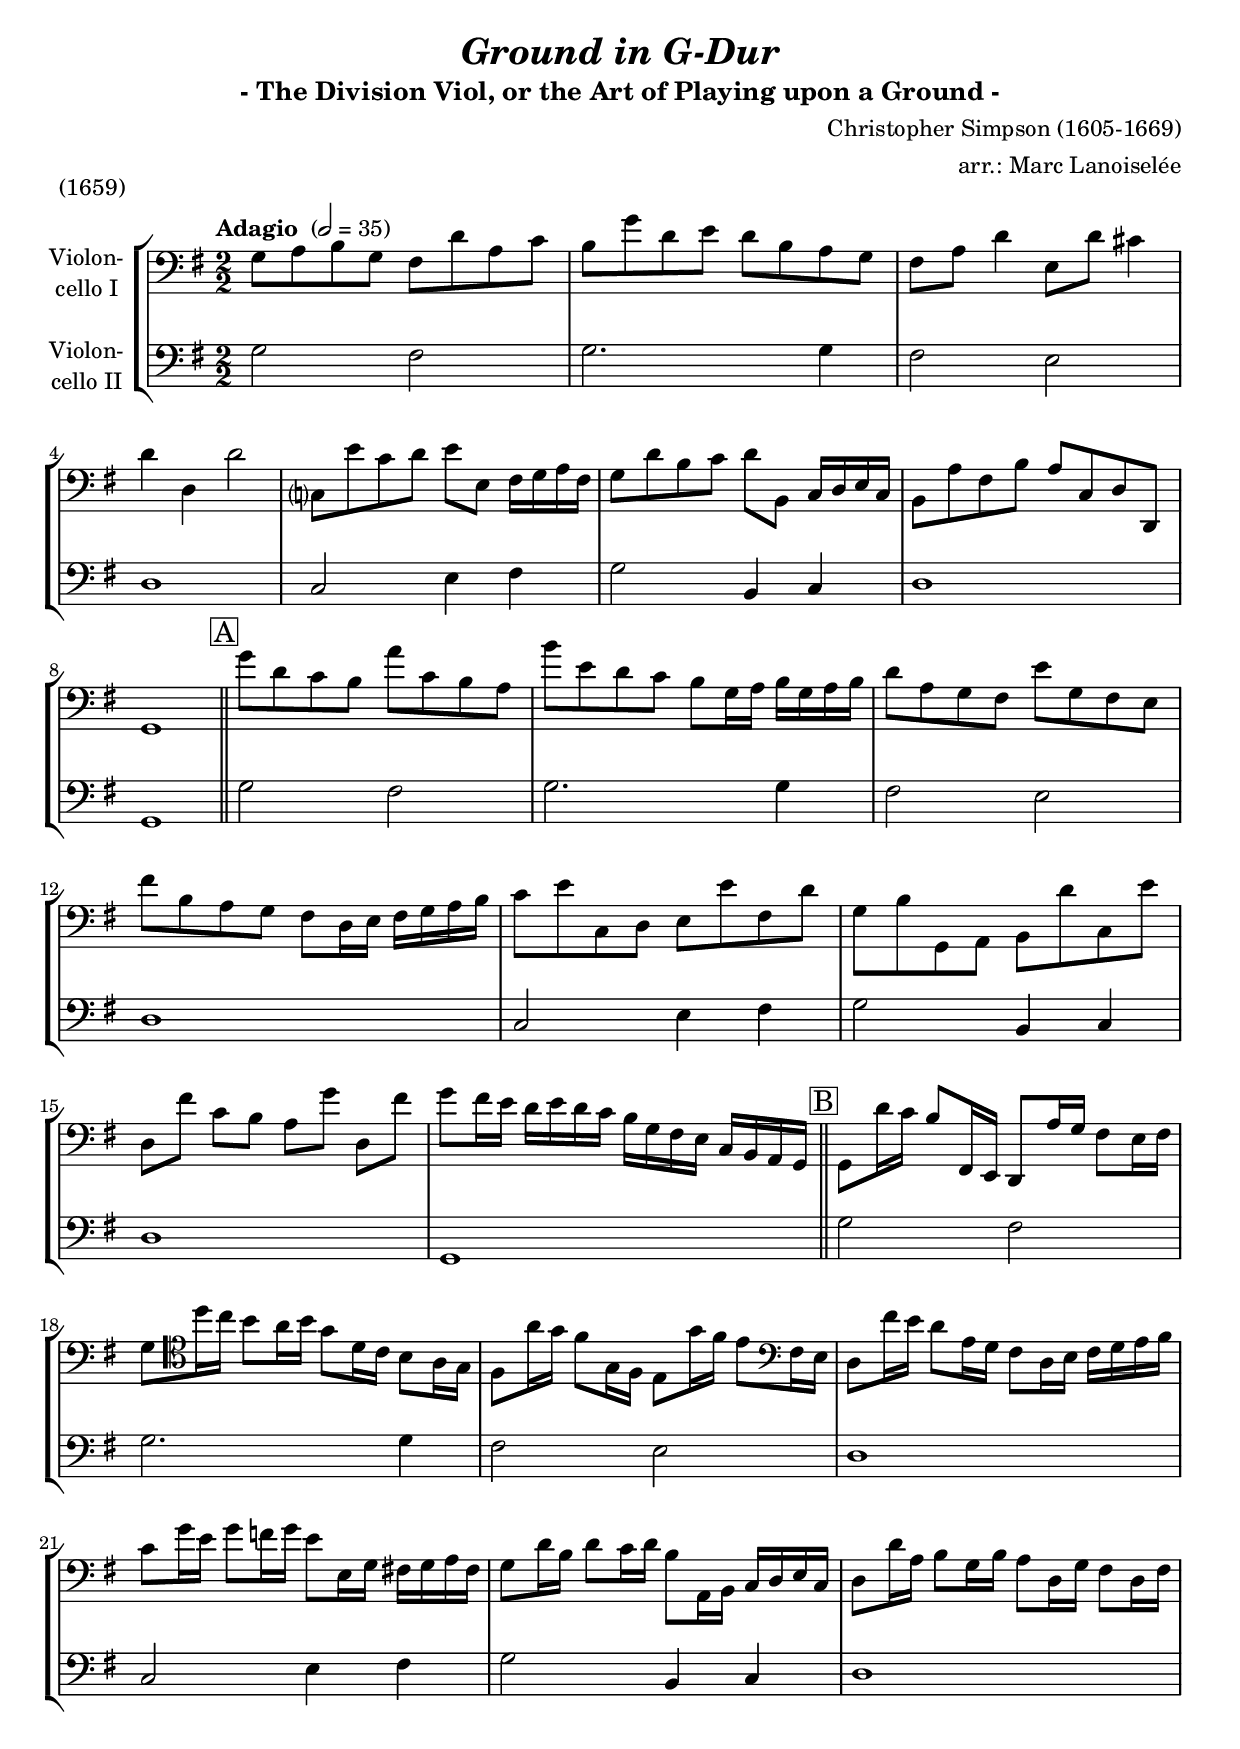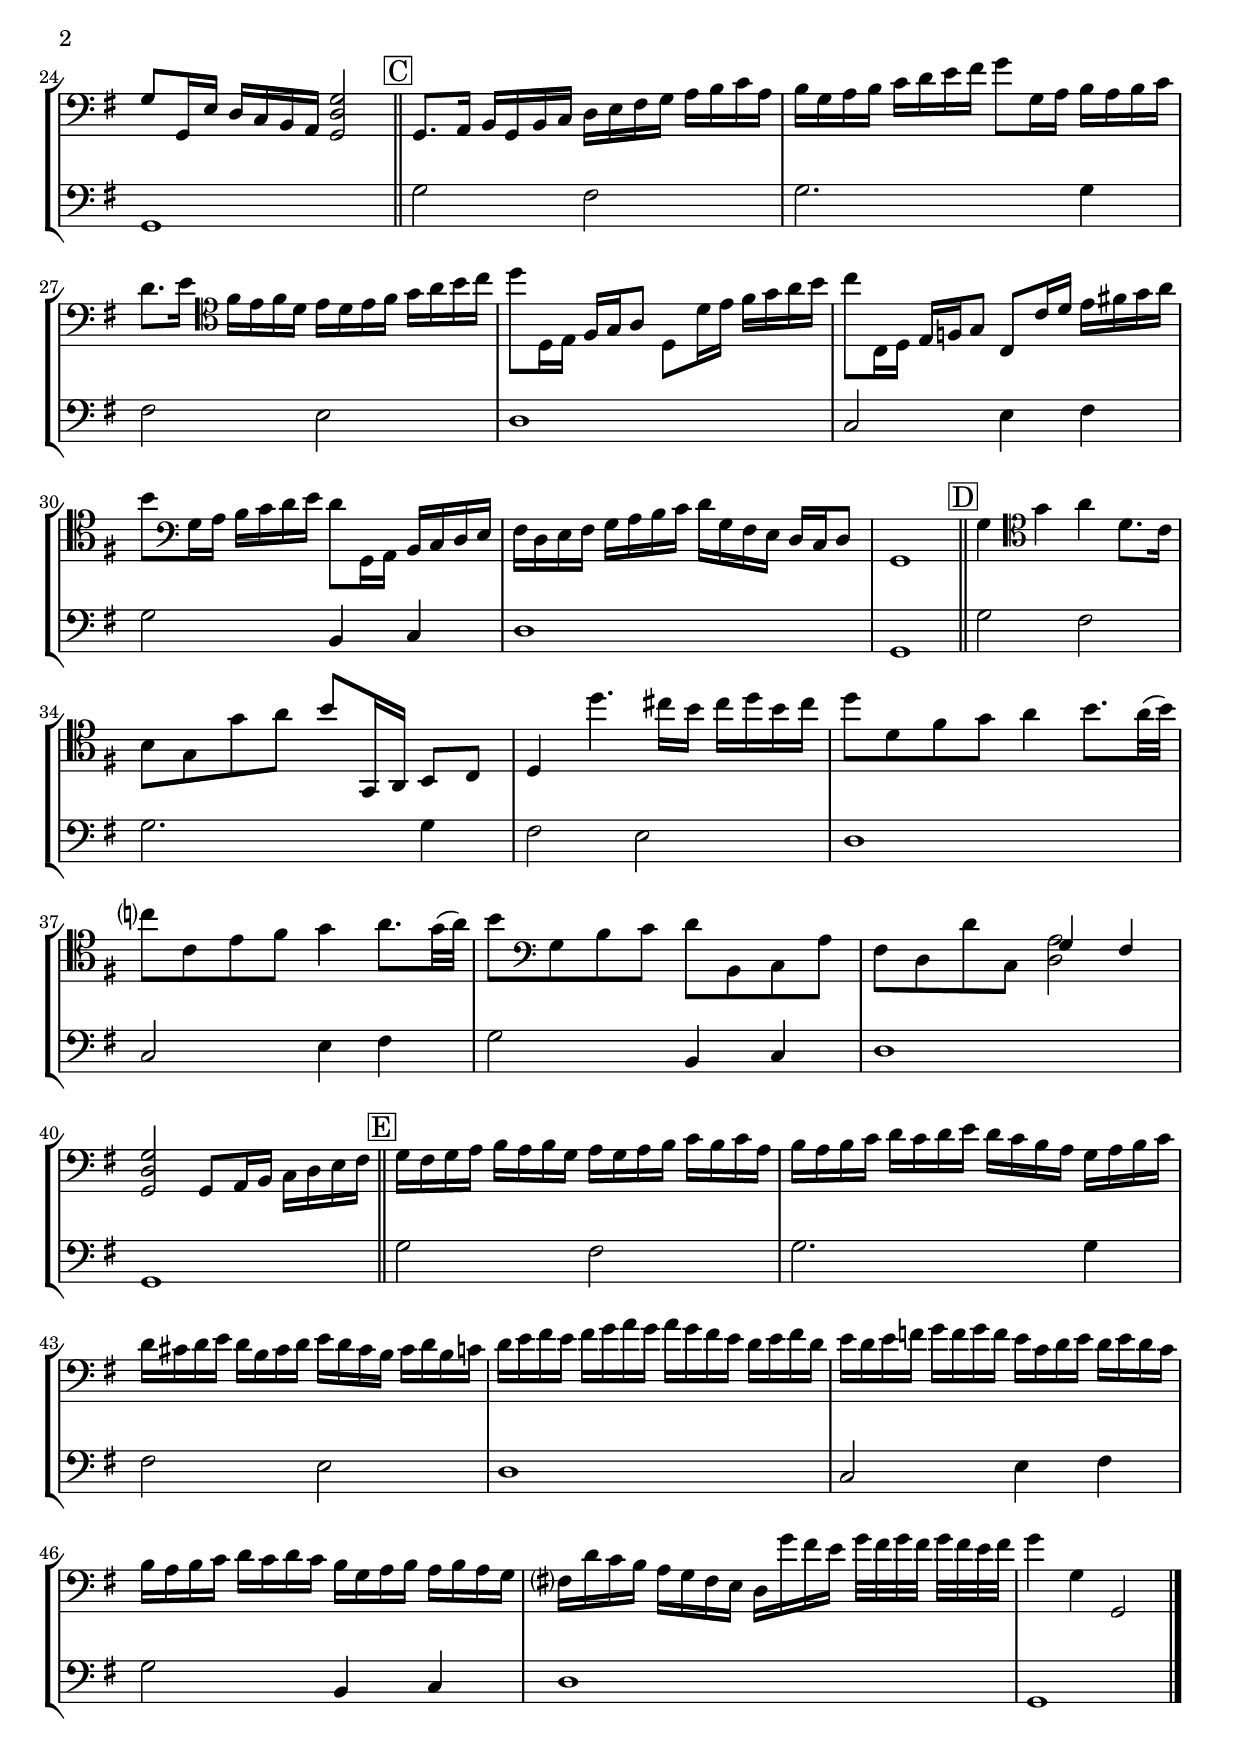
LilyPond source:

\version "2.18.2"
\include "deutsch.ly"

#(set-global-staff-size 20)

\header {
  title     = \markup \bold \italic "Ground in G-Dur"
  subtitle  = "- The Division Viol, or the Art of Playing upon a Ground -"
  composer  = "Christopher Simpson (1605-1669)"
  arranger  = "arr.: Marc Lanoiselée"
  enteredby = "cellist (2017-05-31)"
  piece     = "(1659)"
}

voiceconsts = {
  \key g \major
  \time 2/2
  \clef "bass"
  \numericTimeSignature
  \compressFullBarRests
  % Set default beaming for all staves
  \set Timing.beamExceptions = #'()
  \set Timing.baseMoment     = #(ly:make-moment 1 4)
  \set Timing.beatStructure  = #'(1 1 1 1)
  \tempo "Adagio " 2=35
}

mikl = "clarinet"
mist = "cello"
%mist = "string ensemble 1"
miba = "bassoon"
%miba = "harpsichord"
milo = "drawbar organ"

boxa = { \bar "||" \mark \markup \box "A" }
boxb = { \bar "||" \mark \markup \box "B" }
boxc = { \bar "||" \mark \markup \box "C" }
boxd = { \bar "||" \mark \markup \box "D" }
boxe = { \bar "||" \mark \markup \box "E" }

va = \relative c' {
  \voiceconsts

  g8[ a h g] fis[ d' a c]
  h[ g' d e] d[ h a g]

  fis a d4 e,8 d' cis4
  d d, d'2
  c,?8[ e' c d] e e, fis16 g a fis

  g8[ d' h c] d h, c16 d e c
  h8[ a' fis h] a[ c, d d,]

  g1 \boxa
  g''8[ d c h] a'[ c, h a]
  h'[ e, d c] h g16 a h g a h

  d8[ a g fis] e'[ g, fis e]
  fis'[ h, a g] fis d16 e fis g a h

  c8[ e c, d] e[ e' fis, d']
  g,[ h g, a] h[ d' c, e']
  d, fis' c h a g' d, fis'

  g fis16 e d e d c h g fis e c h a g \boxb
  g8 d''16 c h8 fis,16 e d8 a''16 g fis8 e16 fis

  g8 \clef "tenor" d''16 c h8 a16 h g8 d16 c h8 a16 g
  fis8 a'16 g fis8 g,16 fis e8 g'16 fis e8 \clef "bass" fis,16 e

  d8 fis'16 e d8 a16 g fis8 d16 e fis g a h
  c8 g'16 e g8 f16 g e8 e,16 g fis! g a fis

  g8 d'16 h d8 c16 d h8 a,16 h c d e c
  d8 d'16 a h8 g16 h a8 d,16 g fis8 d16 fis

  g8 g,16 e' d c h a <g d' g>2 \boxc
  g8. a16 h g h c d e fis g a h c a

  h g a h c d e fis g8 g,16 a h a h c
  d8. e16 \clef "tenor" fis e fis d e d e fis g a h c

  d8 d,,16 e fis g a8 d, d'16 e fis g a h
  c8 c,,16 d e f g8 c, c'16 d e fis! g a

  h8 \clef "bass" g,16 a h c d e d8 g,,16 a h c d e
  fis d e fis g a h c d g, fis e d c d8

  g,1 \boxd
  g'4 \clef "tenor" g' a d,8. c16
  h8[ g g' a] h g,,16 a h8 c

  d4 d''4. cis16 h cis d h cis
  d8[ d, fis g] a4 h8. a32( h)
  c?8[ c, e fis] g4 a8. g32( a)

  h8[ \clef "bass" g, h c] d[ h, c a']
  fis[ d d' c,] << { g'4 fis } \\ <d a'>2 >>
  <g, d' g> g8 a16 h c d e fis \boxe

  g fis g a h a h g a g a h c h c a
  h a h c d c d e d c h a g a h c

  d cis d e d h cis d e d cis h cis d h c
  d e fis e fis g a g a g fis e d e fis d

  e d e f g f g f e c d e d e d c
  h a h c d c d c h g a h a h a g

  fis? d' c h a g fis e d g' fis e g32 fis g fis g[ fis e fis]
  g4 g, g,2 \bar "|."
}

vb = \relative c' {
  \voiceconsts

  \repeat unfold 5 {
    g2 fis
    g2. g4
    fis2 e
    d1
    c2 e4 fis
    g2 h,4 c
    d1 g, \bar "||"
  }
  
  g'2 fis
  g2. g4
  fis2 e
  d1
  c2 e4 fis
  g2 h,4 c
  d1 g, \bar "|."
}


music = \new StaffGroup <<
      \new Staff {
	\set Staff.midiInstrument = \mist
	\set Staff.instrumentName = \markup \center-column { "Violon-" "cello I" }
	\transpose g g { \va }
      }

      \new Staff {
	\set Staff.midiInstrument = \miba
	\set Staff.instrumentName = \markup \center-column { "Violon-" "cello II" }
	\transpose g g { \vb }
      }
>>

\book {
  \score {
    \music
    \layout {}
  }

  \score {
    \unfoldRepeats \music

    \midi {
      \context {
        \Score
      }
    }
  }
}
